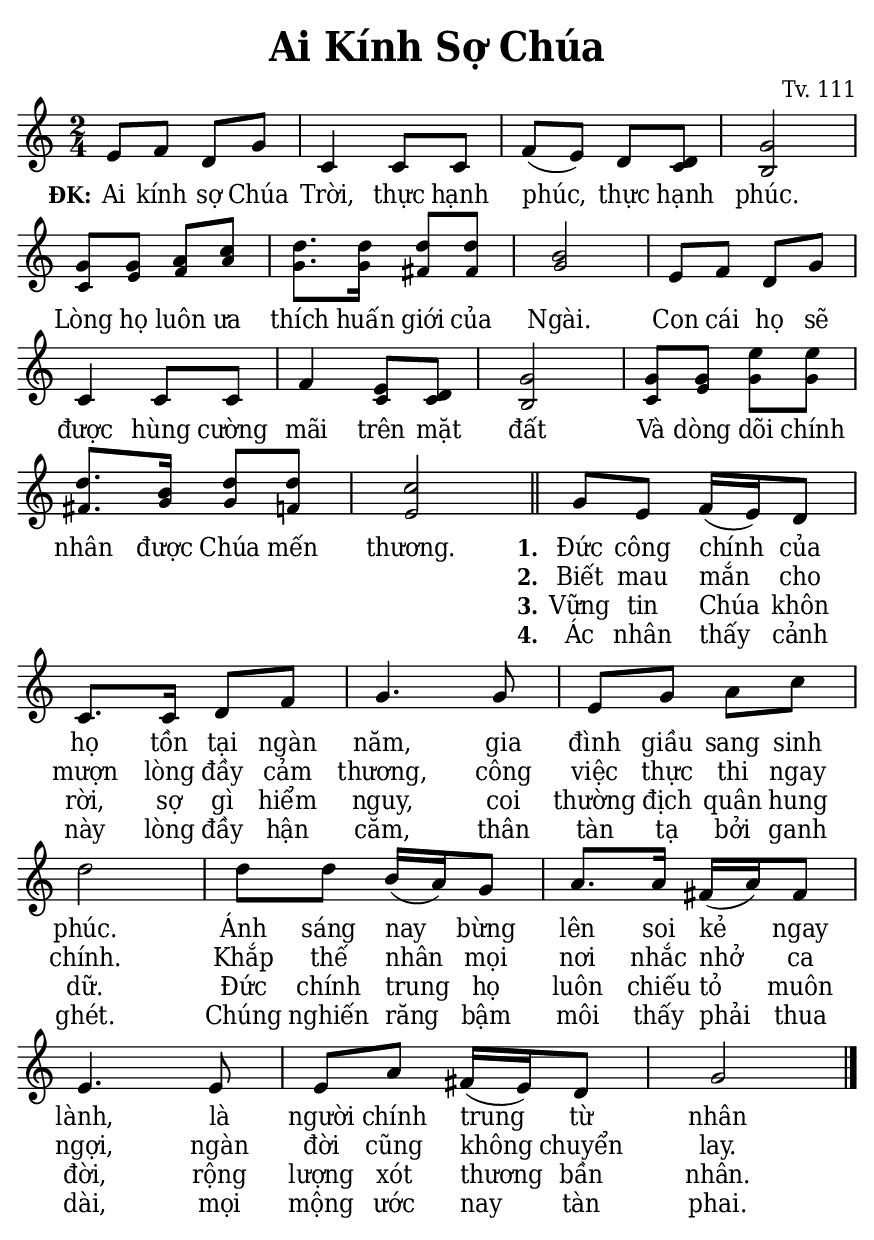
% Cài đặt chung\
\version "2.22.1"
\include "english.ly"

\header {
  title = \markup { \fontsize #1 "Ai Kính Sợ Chúa" }
  composer = "Tv. 111"
  %arranger = "Lm. Kim Long"
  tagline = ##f
}

% Nhạc phiên khúc
nhacPhienKhucSop = \relative c' {
  e8 f d g |
  c,4 c8 c |
  f (e) d d |
  g2 |
  g8 g a c |
  d8. d16 d8 d |
  b2 |
  e,8 f d g |
  c,4 c8 c |
  f4 e8 d |
  g2 |
  g8 g e' e |
  d8. b16 d8 d |
  c2 \bar "||"
  
  g8 e f16 (e) d8 |
  c8. c16 d8 f |
  g4. g8 |
  e g a c |
  d2 |
  d8 d b16 (a) g8 |
  a8. a16 fs (a) fs8 |
  e4. e8 |
  e a fs16 (e) d8 |
  g2 \bar "|."
}

nhacPhienKhucAlto = \relative c' {
  e8 f d g |
  c,4 c8 c |
  f (e) d c |
  b2 |
  c8 e f a |
  g8. g16 fs8 fs |
  g2 |
  e8 f d g |
  c,4 c8 c |
  f4 c8 c |
  b2 |
  c8 e g g |
  fs8. g16 g8 f! |
  e2
}

% Lời phiên khúc
loiPhienKhucSop = \lyrics {
  \set stanza = "ĐK:"
  Ai kính sợ Chúa Trời, thực hạnh phúc,
  thực hạnh phúc.
  Lòng họ luôn ưa thích huấn giới của Ngài.
  Con cái họ sẽ được hùng cường mãi trên mặt đất
  Và dòng dõi chính nhân được Chúa mến thương.
  <<
    {
      \set stanza = "1."
      Đức công chính của họ tồn tại ngàn năm,
      gia đình giầu sang sinh phúc.
      Ánh sáng nay bừng lên soi kẻ ngay lành,
      là người chính trung từ nhân
    }
    \new Lyrics {
	    \set associatedVoice = "beSop"
	    \set stanza = "2."
	    Biết mau mắn cho mượn lòng đầy cảm thương,
	    công việc thực thi ngay chính.
	    Khắp thế nhân mọi nơi nhắc nhở ca ngợi,
	    ngàn đời cũng không chuyển lay.
    }
    \new Lyrics {
	    \set associatedVoice = "beSop"
	    \set stanza = "3."
	    Vững tin Chúa khôn rời, sợ gì hiểm nguy,
	    coi thường địch quân hung dữ.
	    Đức chính trung họ luôn chiếu tỏ muôn đời,
	    rộng lượng xót thương bần nhân.
    }
    \new Lyrics {
	    \set associatedVoice = "beSop"
	    \set stanza = "4."
	    Ác nhân thấy cảnh này lòng đầy hận căm,
	    thân tàn tạ bởi ganh ghét.
	    Chúng nghiến răng bậm môi thấy phải thua dài,
	    mọi mộng ước nay tàn phai.
    }
  >>
}

% Dàn trang
\paper {
  #(set-paper-size "a5")
  top-margin = 3\mm
  bottom-margin = 3\mm
  left-margin = 3\mm
  right-margin = 3\mm
  indent = #0
  #(define fonts
	 (make-pango-font-tree "Deja Vu Serif Condensed"
	 		       "Deja Vu Serif Condensed"
			       "Deja Vu Serif Condensed"
			       (/ 20 20)))
  print-page-number = ##f
  page-count = #1
}

TongNhip = {
  \key c \major \time 2/4
  \set Timing.beamExceptions = #'()
  \set Timing.baseMoment = #(ly:make-moment 1/4)
}

% Đổi kích thước nốt cho bè phụ
notBePhu =
#(define-music-function (font-size music) (number? ly:music?)
   (for-some-music
     (lambda (m)
       (if (music-is-of-type? m 'rhythmic-event)
           (begin
             (set! (ly:music-property m 'tweaks)
                   (cons `(font-size . ,font-size)
                         (ly:music-property m 'tweaks)))
             #t)
           #f))
     music)
   music)

\score {
  \new ChoirStaff <<
    \new Staff \with {
        \consists "Merge_rests_engraver"
        printPartCombineTexts = ##f
      }
      <<
      \new Voice \TongNhip \partCombine 
        \nhacPhienKhucSop
        \notBePhu -1 { \nhacPhienKhucAlto }
      \new NullVoice = beSop \nhacPhienKhucSop
      \new Lyrics \lyricsto beSop \loiPhienKhucSop
      >>
  >>
  \layout {
    %\override Staff.TimeSignature.transparent = ##t
    \override Lyrics.LyricSpace.minimum-distance = #0.6
    \override Score.BarNumber.break-visibility = ##(#f #f #f)
    \override Score.SpacingSpanner.uniform-stretching = ##t
  } 
}
